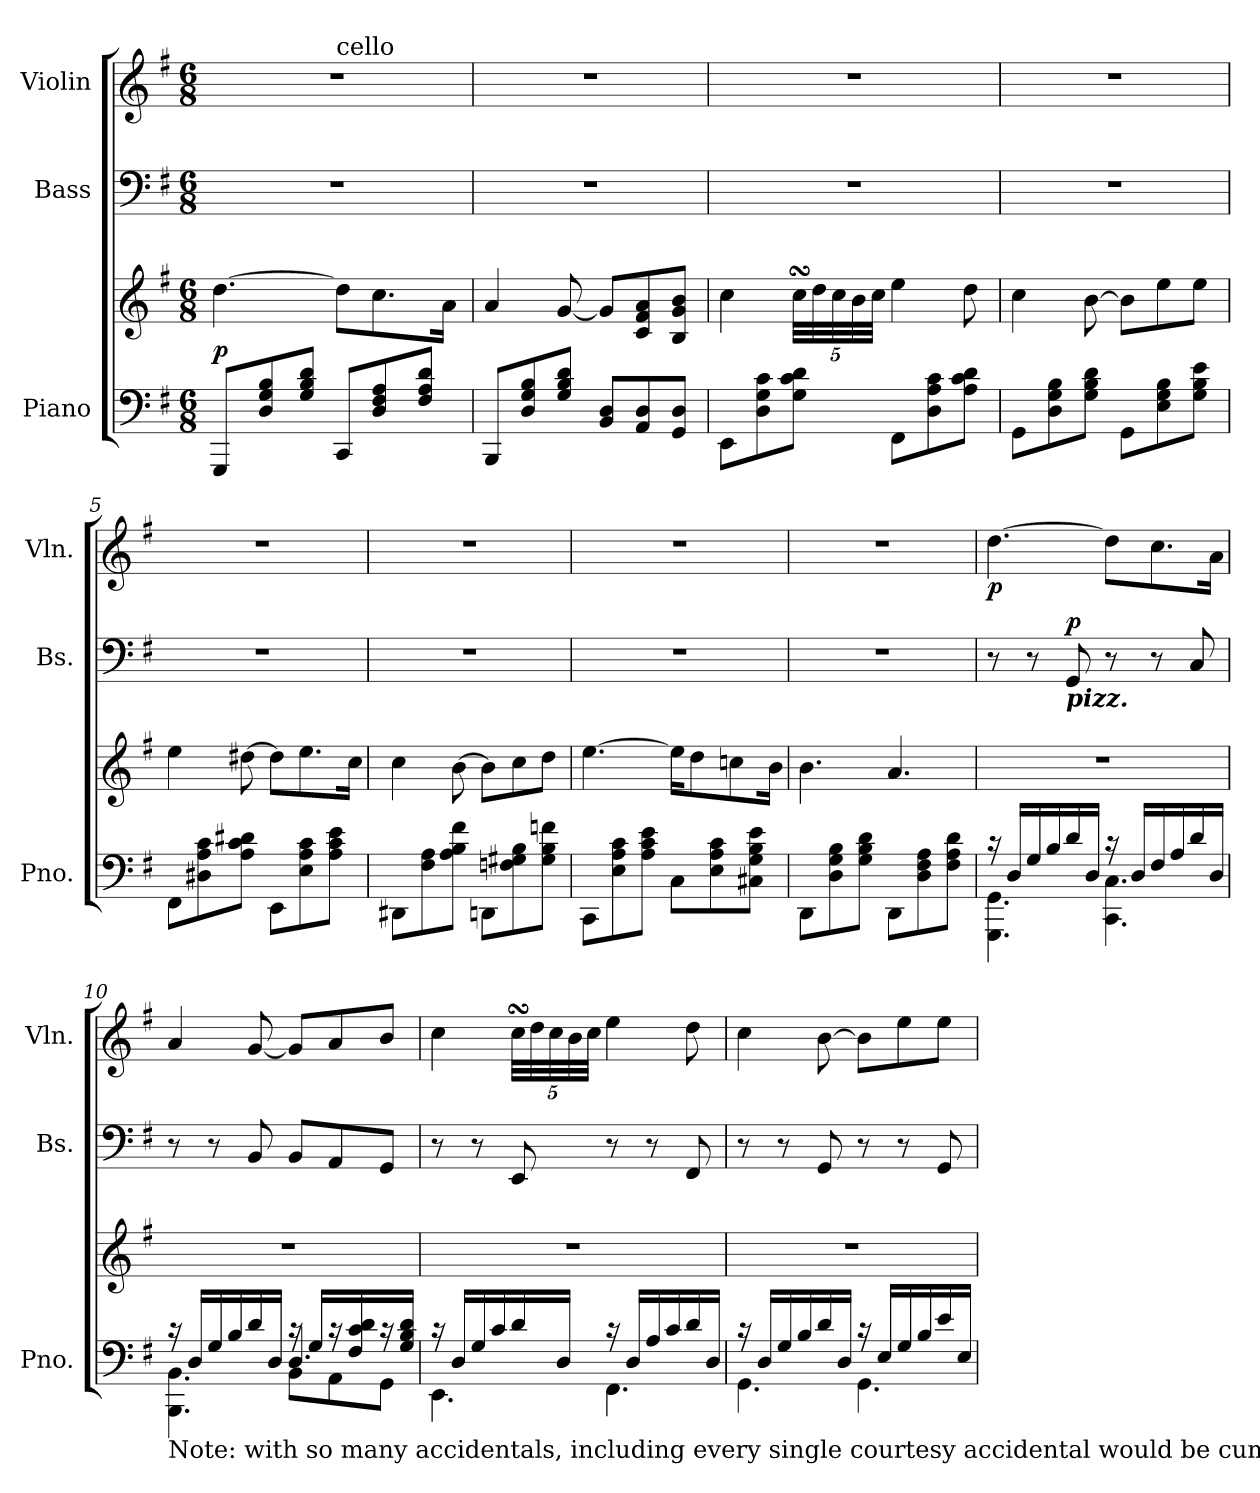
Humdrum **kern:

**kern	**kern	**dynam	**kern	**dynam	**kern	**dynam
*part3	*part3	*part3	*part2	*part2	*part1	*part1
*staff4	*staff3	*staff3/4	*staff2	*staff2	*staff1	*staff1
*I"Piano	*	*	*I"Bass	*	*I"Violin	*
*I'Pno.	*	*	*I'Bs.	*	*I'Vln.	*
*clefF4	*clefG2	*	*clefF4	*	*clefG2	*
*	*	*	*ITrd7c12	*	*	*
*k[f#]	*k[f#]	*	*k[f#]	*	*k[f#]	*
*G:	*G:	*	*G:	*	*G:	*
*M6/8	*M6/8	*	*M6/8	*	*M6/8	*
=1	=1	=1	=1	=1	=1	=1
!	!	!	!	!	!LO:TX:a:B:t=Andante	!
!	!	!LO:DY:a=2	!	!	!	!
*	*	*	*	*	*^	*
*	*	*	*	*	*	*^	*
8GGG/L	[4.dd\	p	2.r	.	2.r	4.ryy	10ryy	.
.	.	.	.	.	.	.	40ryy	.
8D/ 8G/ 8B/	.	.	.	.	.	.	160ryy	.
*	*	*	*	*	*MM56	*	*	*
.	.	.	.	.	.	.	5%2ryy	.
8G/ 8B/ 8d/J	.	.	.	.	.	.	.	.
!	!	!	!	!	!	!LO:TX:a:t=cello	!	!
8CC/L	8dd\L]	.	.	.	.	4.ryy	.	.
8D/ 8F#/ 8A/	8.cc\	.	.	.	.	.	.	.
.	.	.	.	.	.	.	5ryy	.
8F#/ 8A/ 8d/J	.	.	.	.	.	.	.	.
.	16a\Jk	.	.	.	.	.	.	.
.	.	.	.	.	.	.	80.ryy	.
*	*	*	*	*	*v	*v	*v	*
=2	=2	=2	=2	=2	=2	=2
8BBB/L	4a/	.	2.r	.	2.r	.
8D/ 8G/ 8B/	.	.	.	.	.	.
8G/ 8B/ 8d/J	[8g/	.	.	.	.	.
8BB/ 8D/L	8g/L]	.	.	.	.	.
8AA/ 8D/	8c/ 8f#/ 8a/	.	.	.	.	.
8GG/ 8D/J	8B/ 8g/ 8b/J	.	.	.	.	.
=3	=3	=3	=3	=3	=3	=3
8EE\L	4cc\	.	2.r	.	2.r	.
8D\ 8G\ 8c\	.	.	.	.	.	.
8G\ 8c\ 8d\J	40ccsSSs\LLL	.	.	.	.	.
.	40dd\	.	.	.	.	.
.	40cc\	.	.	.	.	.
.	40b\	.	.	.	.	.
.	40cc\JJJ	.	.	.	.	.
8FF#\L	4ee\	.	.	.	.	.
8D\ 8A\ 8c\	.	.	.	.	.	.
8A\ 8c\ 8d\J	8dd\	.	.	.	.	.
=4	=4	=4	=4	=4	=4	=4
8GG\L	4cc\	.	2.r	.	2.r	.
8D\ 8G\ 8B\	.	.	.	.	.	.
8G\ 8B\ 8d\J	[8b\	.	.	.	.	.
8GG\L	8b\L]	.	.	.	.	.
8E\ 8G\ 8B\	8ee\	.	.	.	.	.
8G\ 8B\ 8e\J	8ee\J	.	.	.	.	.
!!LO:LB:g=z
=5	=5	=5	=5	=5	=5	=5
8FF#\L	4ee\	.	2.r	.	2.r	.
8D#X\ 8A\ 8c\	.	.	.	.	.	.
8A\ 8c\ 8d#X\J	[8dd#X\	.	.	.	.	.
8EE\L	8dd#\L]	.	.	.	.	.
8E\ 8A\ 8c\	8.ee\	.	.	.	.	.
8A\ 8c\ 8e\J	.	.	.	.	.	.
.	16cc\Jk	.	.	.	.	.
=6	=6	=6	=6	=6	=6	=6
8DD#X\L	4cc\	.	2.r	.	2.r	.
8F#\ 8A\	.	.	.	.	.	.
8A\ 8B\ 8f#\J	[8b\	.	.	.	.	.
8DDn\L	8b\L]	.	.	.	.	.
8Fn\ 8G#X\ 8B\	8cc\	.	.	.	.	.
8G#\ 8B\ 8fn\J	8dd\J	.	.	.	.	.
=7	=7	=7	=7	=7	=7	=7
8CC\L	[4.ee\	.	2.r	.	2.r	.
8E\ 8A\ 8c\	.	.	.	.	.	.
8A\ 8c\ 8e\J	.	.	.	.	.	.
8C\L	16ee\KL]	.	.	.	.	.
.	8dd\	.	.	.	.	.
8E\ 8A\ 8c\	.	.	.	.	.	.
.	8ccni\	.	.	.	.	.
8C#X\ 8G\ 8B\ 8e\J	.	.	.	.	.	.
.	16b\Jk	.	.	.	.	.
=8	=8	=8	=8	=8	=8	=8
8DD\L	4.b\	.	2.r	.	2.r	.
8D\ 8G\ 8B\	.	.	.	.	.	.
8G\ 8B\ 8d\J	.	.	.	.	.	.
8DD\L	4.a/	.	.	.	.	.
8D\ 8F#\ 8A\	.	.	.	.	.	.
8F#\ 8A\ 8d\J	.	.	.	.	.	.
!!LO:LB:g=z
=9	=9	=9	=9	=9	=9	=9
*^	*	*	*	*	*	*
!	!	!	!	!	!	!	!LO:DY:b
16rc	4.GGG\ 4.GG\	2.r	.	8r	.	[4.dd\	p
16D/LL	.	.	.	.	.	.	.
16G/	.	.	.	8r	.	.	.
16B/	.	.	.	.	.	.	.
!	!	!	!	!LO:TX:b:Bi:t=pizz.	!	!	!
!	!	!	!	!	!LO:DY:a	!	!
16d/	.	.	.	8GGG/	p	.	.
16D/JJ	.	.	.	.	.	.	.
16rc	4.CC\ 4.C\	.	.	8r	.	8dd\L]	.
16D/LL	.	.	.	.	.	.	.
16F#/	.	.	.	8r	.	8.cc\	.
16A/	.	.	.	.	.	.	.
16d/	.	.	.	8CC/	.	.	.
16D/JJ	.	.	.	.	.	16a\Jk	.
=10	=10	=10	=10	=10	=10	=10	=10
*	*^	*	*	*	*	*	*
!LO:TX:b:t=Note&colon; with so many accidentals, including every single courtesy accidental would be cumbersome and confusing.	!	!	!	!	!	!	!	!
16rc	4.BBB\ 4.BB\	4.ryy	2.r	.	8r	.	4a/	.
16D/LL	.	.	.	.	.	.	.	.
16G/	.	.	.	.	8r	.	.	.
16B/	.	.	.	.	.	.	.	.
16d/	.	.	.	.	8BBB/	.	[8g/	.
16D/JJ	.	.	.	.	.	.	.	.
4.D/	8BB\L	16rc	.	.	8BBB/L	.	8g/L]	.
.	.	16G/KL	.	.	.	.	.	.
.	8AA\	16rc	.	.	8AAA/	.	8a/	.
.	.	16F#/ 16c/ 16d/k	.	.	.	.	.	.
.	8GG\J	16rc	.	.	8GGG/J	.	8b/J	.
.	.	16G/ 16B/ 16d/Jk	.	.	.	.	.	.
*	*v	*v	*	*	*	*	*	*
=11	=11	=11	=11	=11	=11	=11	=11
16rc	4.EE\	2.r	.	8r	.	4cc\	.
16D/LL	.	.	.	.	.	.	.
16G/	.	.	.	8r	.	.	.
16c/	.	.	.	.	.	.	.
16d/	.	.	.	8EEE/	.	40ccsSSs\LLL	.
.	.	.	.	.	.	40dd\	.
.	.	.	.	.	.	40cc\	.
16D/JJ	.	.	.	.	.	.	.
.	.	.	.	.	.	40b\	.
.	.	.	.	.	.	40cc\JJJ	.
16rc	4.FF#\	.	.	8r	.	4ee\	.
16D/LL	.	.	.	.	.	.	.
16A/	.	.	.	8r	.	.	.
16c/	.	.	.	.	.	.	.
16d/	.	.	.	8FFF#/	.	8dd\	.
16D/JJ	.	.	.	.	.	.	.
=12	=12	=12	=12	=12	=12	=12	=12
16rc	4.GG\	2.r	.	8r	.	4cc\	.
16D/LL	.	.	.	.	.	.	.
16G/	.	.	.	8r	.	.	.
16B/	.	.	.	.	.	.	.
16d/	.	.	.	8GGG/	.	[8b\	.
16D/JJ	.	.	.	.	.	.	.
16rc	4.GG\	.	.	8r	.	8b\L]	.
16E/LL	.	.	.	.	.	.	.
16G/	.	.	.	8r	.	8ee\	.
16B/	.	.	.	.	.	.	.
16e/	.	.	.	8GGG/	.	8ee\J	.
16E/JJ	.	.	.	.	.	.	.
*v	*v	*	*	*	*	*	*
=	=	=	=	=	=	=
*-	*-	*-	*-	*-	*-	*-
